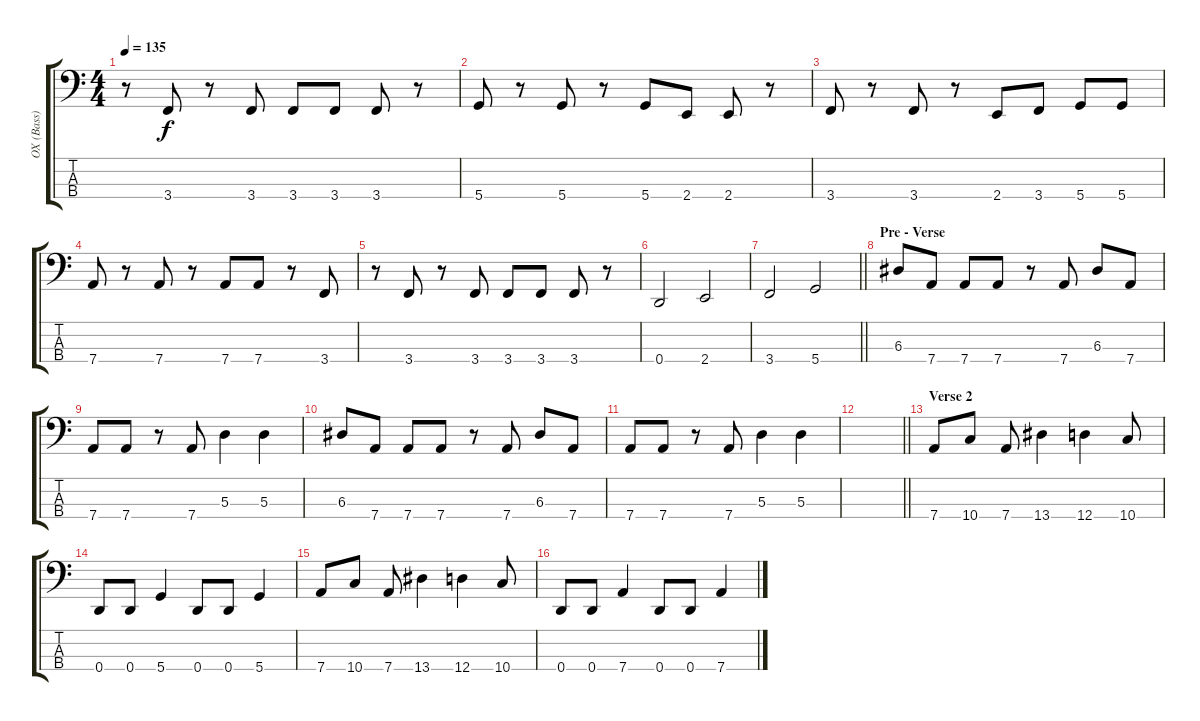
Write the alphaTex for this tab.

\track ("OX (Bass)" "OX (Bass)") {instrument electricbasspick}
\staff {score tabs}
\tuning (G2 D2 A1 D1) {hide}
\ts (4 4)
\tempo 135
\clef f4
\ks c
r.8{dy f} 3.4.8 r.8 3.4.8 3.4.8 3.4.8 3.4.8 r.8 |
5.4.8 r.8 5.4.8 r.8 5.4.8 2.4.8 2.4.8 r.8 |
3.4.8 r.8 3.4.8 r.8 2.4.8 3.4.8 5.4.8 5.4.8 |
7.4.8 r.8 7.4.8 r.8 7.4.8 7.4.8 r.8 3.4.8 |
r.8 3.4.8 r.8 3.4.8 3.4.8 3.4.8 3.4.8 r.8 |
0.4.2 2.4.2 |
\barLineRight lightlight
3.4.2 5.4.2 |
\section ("" "Pre - Verse")
6.3.8 7.4.8 7.4.8 7.4.8 r.8 7.4.8 6.3.8 7.4.8 |
7.4.8 7.4.8 r.8 7.4.8 5.3.4 5.3.4 |
6.3.8 7.4.8 7.4.8 7.4.8 r.8 7.4.8 6.3.8 7.4.8 |
7.4.8 7.4.8 r.8 7.4.8 5.3.4 5.3.4 |
\barLineRight lightlight
|
\section ("" "Verse 2")
7.4.8 10.4.8 7.4.8 13.4.4 12.4.4 10.4.8 |
0.4.8 0.4.8 5.4.4 0.4.8 0.4.8 5.4.4 |
7.4.8 10.4.8 7.4.8 13.4.4 12.4.4 10.4.8 |
0.4.8 0.4.8 7.4.4 0.4.8 0.4.8 7.4.4
